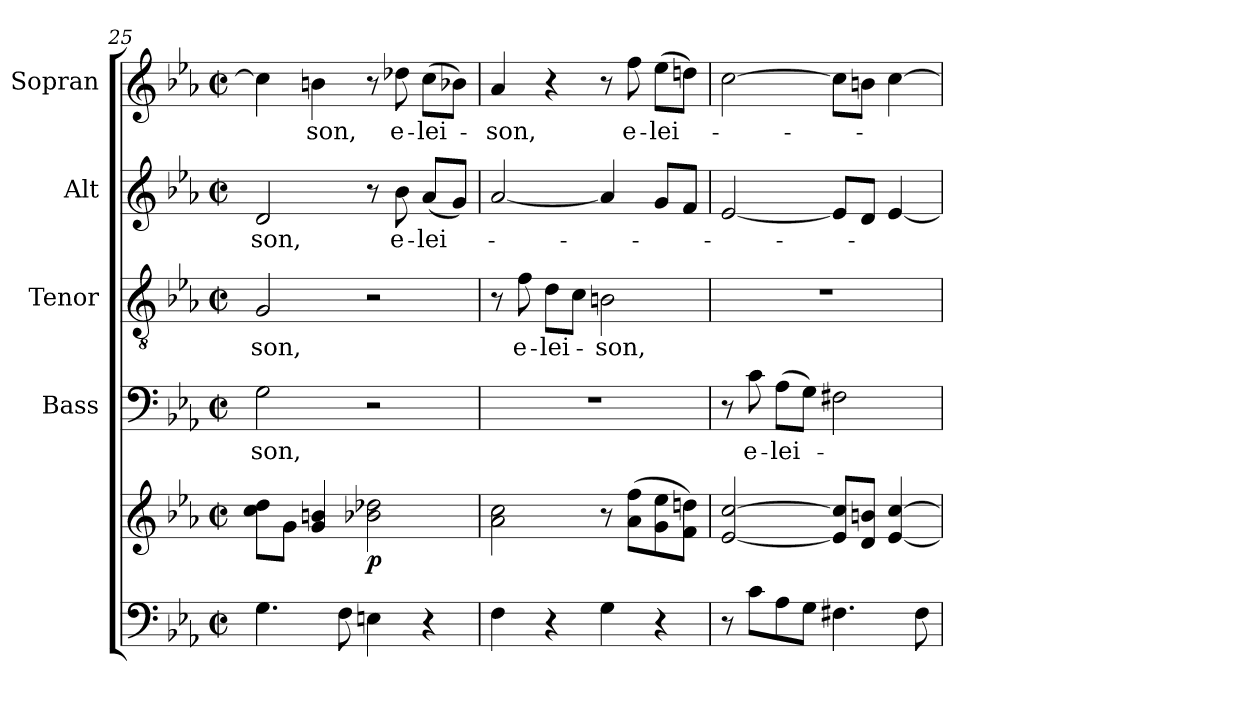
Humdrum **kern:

**kern	**kern	**dynam	**kern	**text	**kern	**text	**kern	**text	**kern	**text
*part5	*part5	*part5	*part4	*part4	*part3	*part3	*part2	*part2	*part1	*part1
*staff6	*staff5	*staff5/6	*staff4	*staff4	*staff3	*staff3	*staff2	*staff2	*staff1	*staff1
*	*	*	*I"Bass	*	*I"Tenor	*	*I"Alt	*	*I"Sopran	*
*	*	*	*I'B.	*	*I'T.	*	*I'A.	*	*I'S.	*
*clefF4	*clefG2	*	*clefF4	*	*clefGv2	*	*clefG2	*	*clefG2	*
*k[b-e-a-]	*k[b-e-a-]	*	*k[b-e-a-]	*	*k[b-e-a-]	*	*k[b-e-a-]	*	*k[b-e-a-]	*
*E-:	*E-:	*	*E-:	*	*E-:	*	*E-:	*	*E-:	*
*M2/2	*M2/2	*	*M2/2	*	*M2/2	*	*M2/2	*	*M2/2	*
*met(c|)	*met(c|)	*	*met(c|)	*	*met(c|)	*	*met(c|)	*	*met(c|)	*
=25	=25	=25	=25	=25	=25	=25	=25	=25	=25	=25
!	!	!	!	!LO:LY:b	!	!LO:LY:b	!	!LO:LY:b	!	!
4.G\	8cc\ 8dd\L	.	2G\	-son,	2G/	-son,	2d/	-son,	4cc\]	.
.	8g\J	.	.	.	.	.	.	.	.	.
!	!	!	!	!	!	!	!	!	!	!LO:LY:b
.	4g/ 4bn/	.	.	.	.	.	.	.	4bn\	-son,
8F\	.	.	.	.	.	.	.	.	.	.
!	!	!LO:DY:b	!	!	!	!	!	!	!	!
4En\	2b-X\ 2dd-X\	p	2r	.	2r	.	8r	.	8r	.
!	!	!	!	!	!	!	!	!LO:LY:b	!	!LO:LY:b
.	.	.	.	.	.	.	8b-\	e-	8dd-X\	e-
!	!	!	!	!	!	!	!	!LO:LY:b	!	!LO:LY:b
4r	.	.	.	.	.	.	(<8a-/L	-lei-	(>8cc\L	-lei-
.	.	.	.	.	.	.	8g/J)	.	8b-X\J)	.
!!LO:LB:g=z
=26	=26	=26	=26	=26	=26	=26	=26	=26	=26	=26
!	!	!	!	!	!	!	!	!	!	!LO:LY:b
4F\	2a-\ 2cc\	.	1r	.	8r	.	[2a-/	.	4a-/	-son,
!	!	!	!	!	!	!LO:LY:b	!	!	!	!
.	.	.	.	.	8f\	e-	.	.	.	.
!	!	!	!	!	!	!LO:LY:b	!	!	!	!
4r	.	.	.	.	8d\L	-lei-	.	.	4r	.
.	.	.	.	.	8c\J	.	.	.	.	.
!	!	!	!	!	!	!LO:LY:b	!	!	!	!
4G\	8r	.	.	.	2Bn\	-son,	4a-/]	.	8r	.
!	!	!	!	!	!	!	!	!	!	!LO:LY:b
.	(>8a-\ 8ff\L	.	.	.	.	.	.	.	8ff\	e-
!	!	!	!	!	!	!	!	!	!	!LO:LY:b
4r	8g\ 8ee-\	.	.	.	.	.	8g/L	.	(>8ee-\L	-lei-
.	8f\ 8ddn\J)	.	.	.	.	.	8f/J	.	8ddn\J)	.
=27	=27	=27	=27	=27	=27	=27	=27	=27	=27	=27
8r	[2e-/ [2cc/	.	8r	.	1r	.	[2e-/	.	[2cc\	.
!	!	!	!	!LO:LY:b	!	!	!	!	!	!
8c\L	.	.	8c\	e-	.	.	.	.	.	.
!	!	!	!	!LO:LY:b	!	!	!	!	!	!
8A-\	.	.	(>8A-\L	-lei-	.	.	.	.	.	.
8G\J	.	.	8G\J)	.	.	.	.	.	.	.
4.F#X\	8e-/] 8cc/]L	.	2F#X\	.	.	.	8e-/L]	.	8cc\L]	.
.	8d/ 8bn/J	.	.	.	.	.	8d/J	.	8bn\J	.
.	[4e-/ [4cc/	.	.	.	.	.	[4e-/	.	[4cc\	.
8F#\	.	.	.	.	.	.	.	.	.	.
=	=	=	=	=	=	=	=	=	=	=
*-	*-	*-	*-	*-	*-	*-	*-	*-	*-	*-
